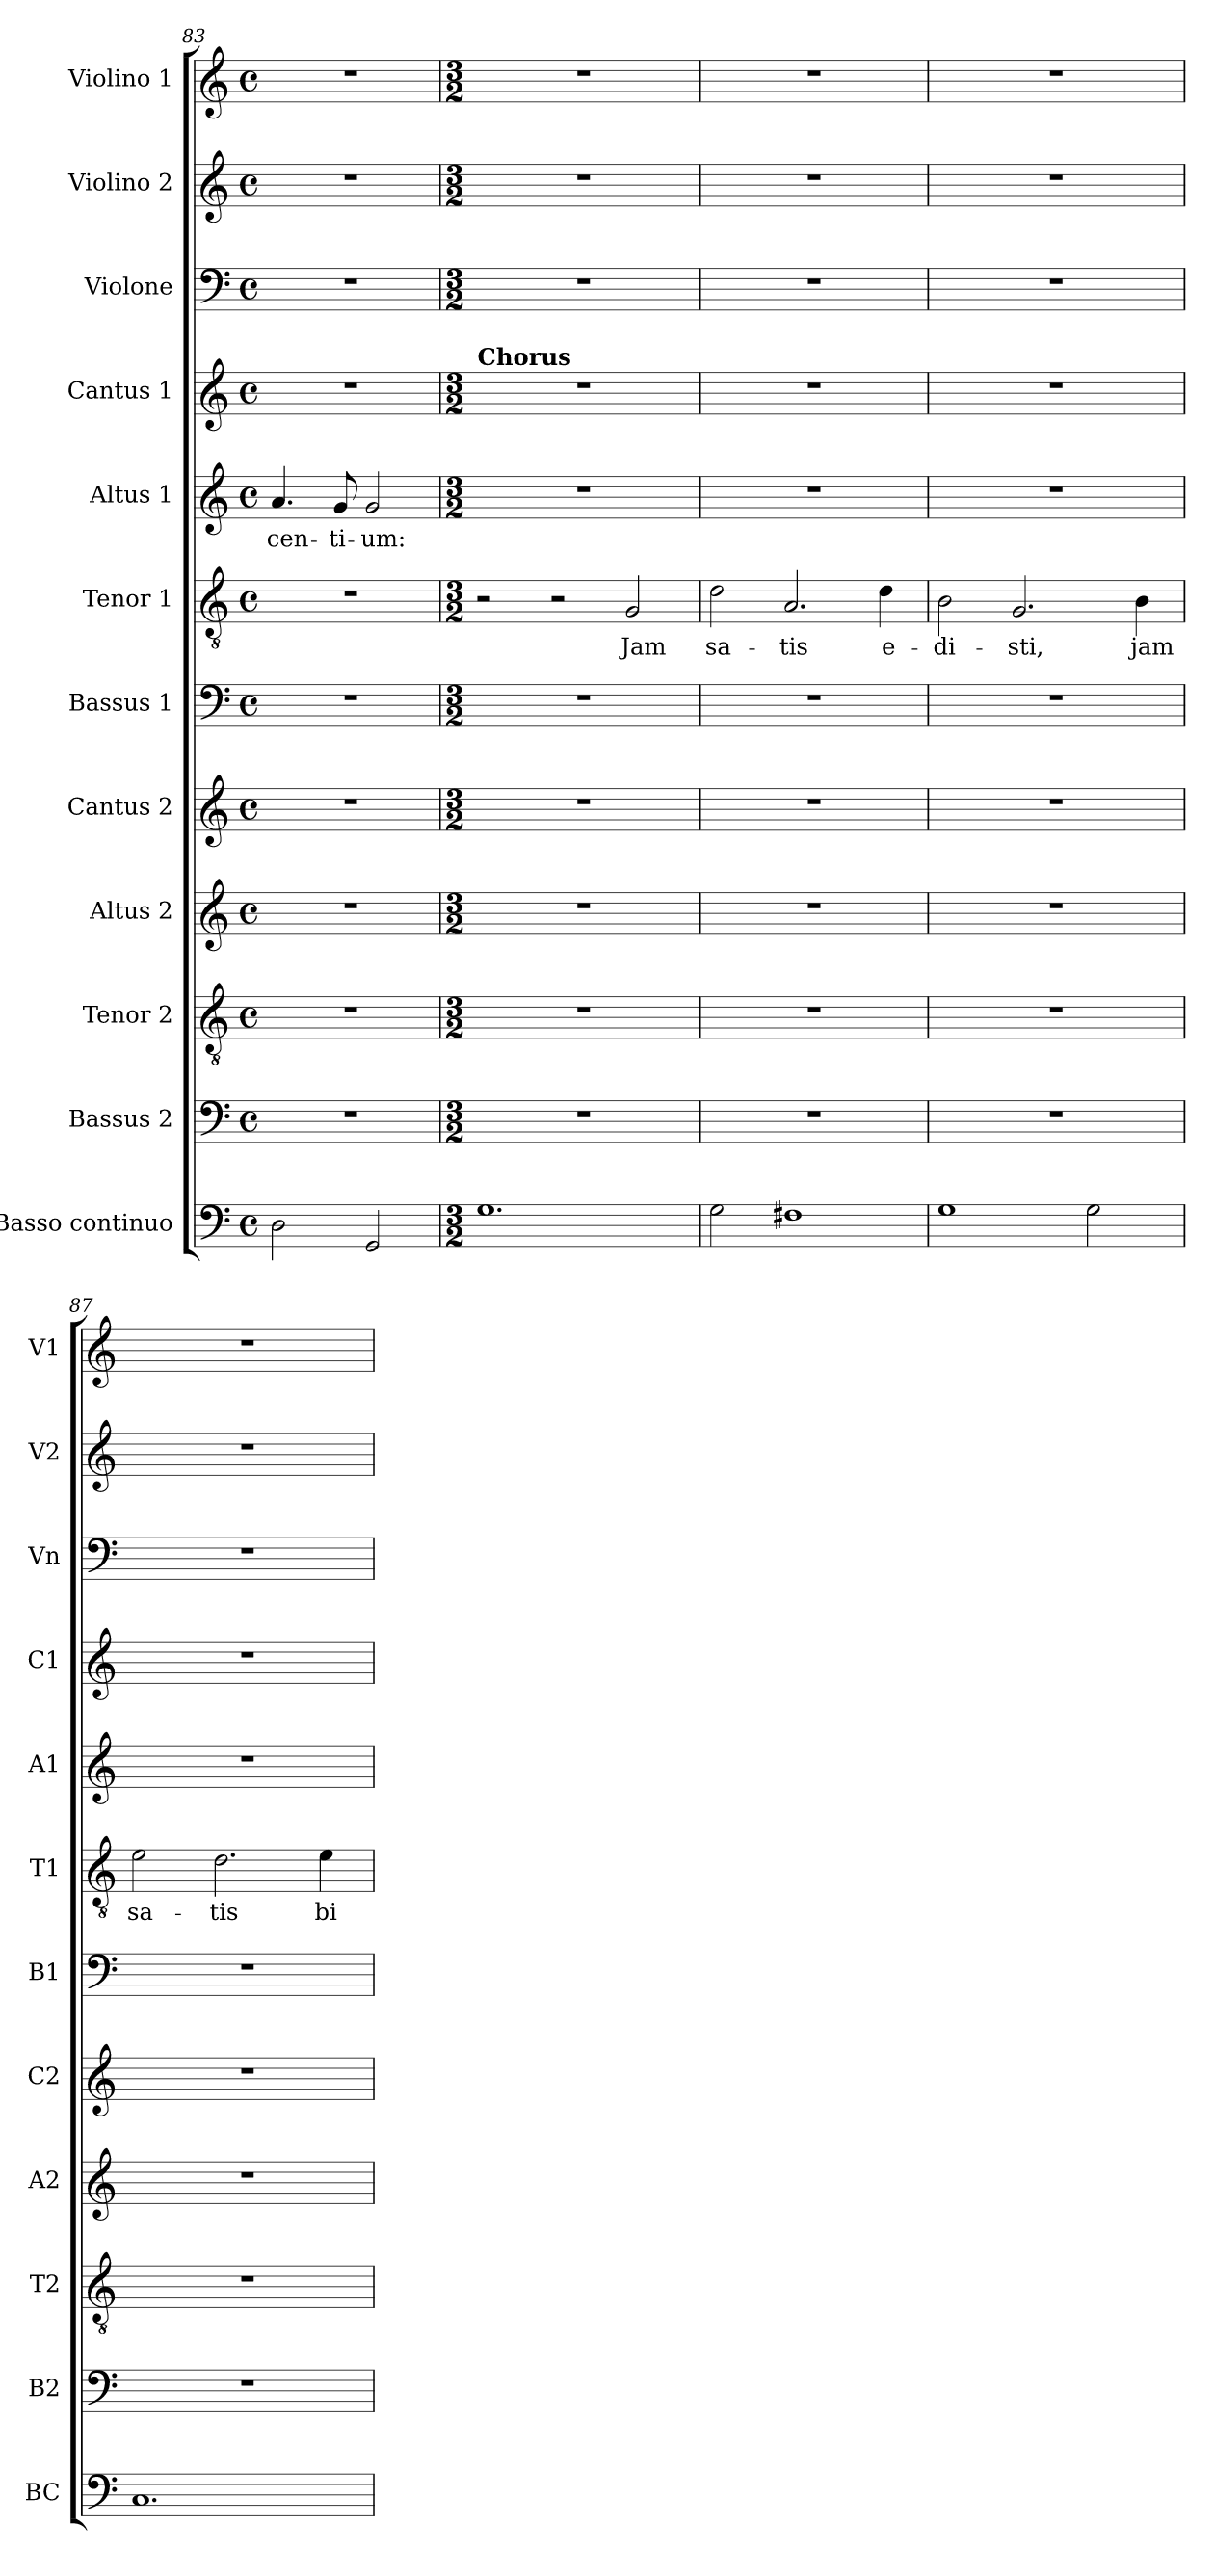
**kern	**kern	**kern	**kern	**kern	**kern	**kern	**text	**kern	**text	**kern	**kern	**kern	**kern
*part12	*part11	*part10	*part9	*part8	*part7	*part6	*part6	*part5	*part5	*part4	*part3	*part2	*part1
*staff12	*staff11	*staff10	*staff9	*staff8	*staff7	*staff6	*staff6	*staff5	*staff5	*staff4	*staff3	*staff2	*staff1
*I"Basso continuo	*I"Bassus 2	*I"Tenor 2	*I"Altus 2	*I"Cantus 2	*I"Bassus 1	*I"Tenor 1	*	*I"Altus 1	*	*I"Cantus 1	*I"Violone	*I"Violino 2	*I"Violino 1
*I'BC	*I'B2	*I'T2	*I'A2	*I'C2	*I'B1	*I'T1	*	*I'A1	*	*I'C1	*I'Vn	*I'V2	*I'V1
*clefF4	*clefF4	*clefGv2	*clefG2	*clefG2	*clefF4	*clefGv2	*	*clefG2	*	*clefG2	*clefF4	*clefG2	*clefG2
*ITrd7c12	*	*	*	*	*	*	*	*	*	*	*ITrd7c12	*	*
*k[]	*k[]	*k[]	*k[]	*k[]	*k[]	*k[]	*	*k[]	*	*k[]	*k[]	*k[]	*k[]
*C:	*C:	*C:	*C:	*C:	*C:	*C:	*	*C:	*	*C:	*C:	*C:	*C:
*M4/4	*M4/4	*M4/4	*M4/4	*M4/4	*M4/4	*M4/4	*	*M4/4	*	*M4/4	*M4/4	*M4/4	*M4/4
*met(c)	*met(c)	*met(c)	*met(c)	*met(c)	*met(c)	*met(c)	*	*met(c)	*	*met(c)	*met(c)	*met(c)	*met(c)
=83	=83	=83	=83	=83	=83	=83	=83	=83	=83	=83	=83	=83	=83
!	!	!	!	!	!	!	!	!	!LO:LY:b	!	!	!	!
2DD\	1r	1r	1r	1r	1r	1r	.	4.a/	-cen-	1r	1r	1r	1r
!	!	!	!	!	!	!	!	!	!LO:LY:b	!	!	!	!
.	.	.	.	.	.	.	.	8g/	-ti-	.	.	.	.
!	!	!	!	!	!	!	!	!	!LO:LY:b	!	!	!	!
2GGG/	.	.	.	.	.	.	.	2g/	-um:	.	.	.	.
!!LO:LB:g=z
=84	=84	=84	=84	=84	=84	=84	=84	=84	=84	=84	=84	=84	=84
*M3/2	*M3/2	*M3/2	*M3/2	*M3/2	*M3/2	*M3/2	*	*M3/2	*	*M3/2	*M3/2	*M3/2	*M3/2
!	!	!	!	!	!	!	!	!	!	!LO:TX:a:B:t=Chorus	!	!	!
1.GG	1.r	1.r	1.r	1.r	1.r	2r	.	1.r	.	1.r	1.r	1.r	1.r
.	.	.	.	.	.	2r	.	.	.	.	.	.	.
!	!	!	!	!	!	!	!LO:LY:b	!	!	!	!	!	!
.	.	.	.	.	.	2G/	Jam	.	.	.	.	.	.
=85	=85	=85	=85	=85	=85	=85	=85	=85	=85	=85	=85	=85	=85
!	!	!	!	!	!	!	!LO:LY:b	!	!	!	!	!	!
2GG\	1.r	1.r	1.r	1.r	1.r	2d\	sa-	1.r	.	1.r	1.r	1.r	1.r
!	!	!	!	!	!	!	!LO:LY:b	!	!	!	!	!	!
1FF#X	.	.	.	.	.	2.A/	-tis	.	.	.	.	.	.
!	!	!	!	!	!	!	!LO:LY:b	!	!	!	!	!	!
.	.	.	.	.	.	4d\	e-	.	.	.	.	.	.
=86	=86	=86	=86	=86	=86	=86	=86	=86	=86	=86	=86	=86	=86
!	!	!	!	!	!	!	!LO:LY:b	!	!	!	!	!	!
1GG	1.r	1.r	1.r	1.r	1.r	2B\	-di-	1.r	.	1.r	1.r	1.r	1.r
!	!	!	!	!	!	!	!LO:LY:b	!	!	!	!	!	!
.	.	.	.	.	.	2.G/	-sti,	.	.	.	.	.	.
2GG\	.	.	.	.	.	.	.	.	.	.	.	.	.
!	!	!	!	!	!	!	!LO:LY:b	!	!	!	!	!	!
.	.	.	.	.	.	4B\	jam	.	.	.	.	.	.
=87	=87	=87	=87	=87	=87	=87	=87	=87	=87	=87	=87	=87	=87
!	!	!	!	!	!	!	!LO:LY:b	!	!	!	!	!	!
1.CC	1.r	1.r	1.r	1.r	1.r	2e\	sa-	1.r	.	1.r	1.r	1.r	1.r
!	!	!	!	!	!	!	!LO:LY:b	!	!	!	!	!	!
.	.	.	.	.	.	2.d\	-tis	.	.	.	.	.	.
!	!	!	!	!	!	!	!LO:LY:b	!	!	!	!	!	!
.	.	.	.	.	.	4e\	bi-	.	.	.	.	.	.
=	=	=	=	=	=	=	=	=	=	=	=	=	=
*-	*-	*-	*-	*-	*-	*-	*-	*-	*-	*-	*-	*-	*-
